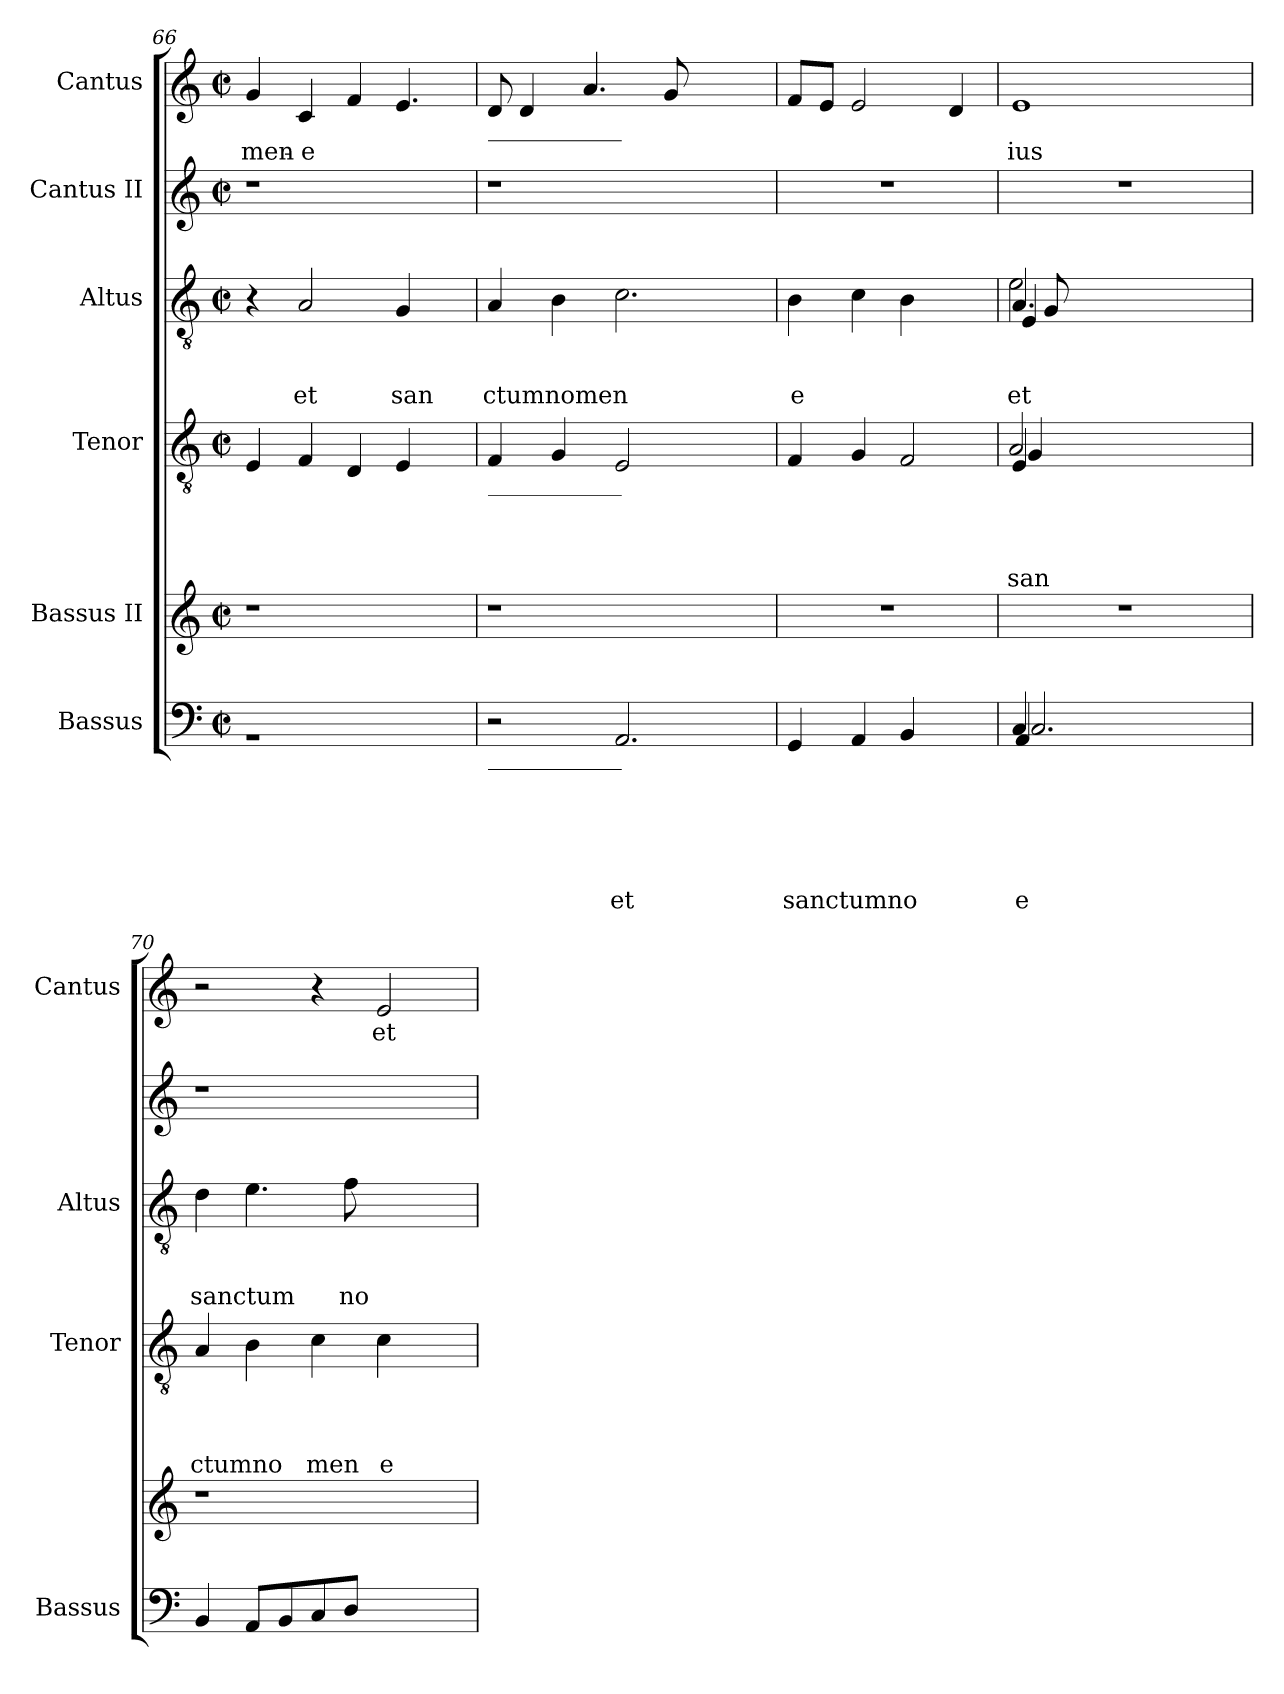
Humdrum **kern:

**kern	**text	**text	**text	**text	**text	**text	**kern	**kern	**text	**text	**text	**text	**kern	**text	**text	**text	**kern	**kern	**text
*part6	*part6	*part6	*part6	*part6	*part6	*part6	*part5	*part4	*part4	*part4	*part4	*part4	*part3	*part3	*part3	*part3	*part2	*part1	*part1
*staff6	*staff6	*staff6	*staff6	*staff6	*staff6	*staff6	*staff5	*staff4	*staff4	*staff4	*staff4	*staff4	*staff3	*staff3	*staff3	*staff3	*staff2	*staff1	*staff1
*I"Bassus	*	*	*	*	*	*	*I"Bassus II	*I"Tenor	*	*	*	*	*I"Altus	*	*	*	*I"Cantus II	*I"Cantus	*
*I'Bassus	*	*	*	*	*	*	*	*I'Tenor	*	*	*	*	*I'Altus	*	*	*	*	*I'Cantus	*
*clefF4	*	*	*	*	*	*	*clefG2	*clefGv2	*	*	*	*	*clefGv2	*	*	*	*clefG2	*clefG2	*
*k[]	*	*	*	*	*	*	*k[]	*k[]	*	*	*	*	*k[]	*	*	*	*k[]	*k[]	*
*C:	*	*	*	*	*	*	*C:	*C:	*	*	*	*	*C:	*	*	*	*C:	*C:	*
*M2/2	*	*	*	*	*	*	*M2/2	*M2/2	*	*	*	*	*M2/2	*	*	*	*M2/2	*M2/2	*
*met(c|)	*	*	*	*	*	*	*met(c|)	*met(c|)	*	*	*	*	*met(c|)	*	*	*	*met(c|)	*met(c|)	*
=66	=66	=66	=66	=66	=66	=66	=66	=66	=66	=66	=66	=66	=66	=66	=66	=66	=66	=66	=66
!	!	!	!	!	!	!	!	!	!	!	!	!	!	!	!	!	!	!	!LO:LY:b
1rC	.	.	.	.	.	.	1r	4E/	.	.	.	.	4r	.	.	.	1r	4g/	men-
!	!	!	!	!	!	!	!	!	!	!	!	!	!	!	!	!LO:LY:b	!	!	!LO:LY:b
.	.	.	.	.	.	.	.	4F/	.	.	.	.	2A/	.	.	et	.	4c/	-e
.	.	.	.	.	.	.	.	4D/	.	.	.	.	.	.	.	.	.	4f/	.
!	!	!	!	!	!	!	!	!	!	!	!	!	!	!	!	!LO:LY:b	!	!	!
.	.	.	.	.	.	.	.	4E/	.	.	.	.	4G/	.	.	san	.	4.e/	.
8ryy	.	.	.	.	.	.	8ryy	8ryy	.	.	.	.	8ryy	.	.	.	8ryy	.	.
!!LO:PB:g=z
=67	=67	=67	=67	=67	=67	=67	=67	=67	=67	=67	=67	=67	=67	=67	=67	=67	=67	=67	=67
!	!	!	!	!	!	!	!	!	!	!	!	!	!	!	!	!	!	!LO:TX:b:t=___________	!
!	!	!	!	!	!	!	!	!LO:TX:b:t=___________	!	!	!	!	!	!	!	!	!	!	!
!LO:TX:b:t=___________	!	!	!	!	!	!	!	!	!	!	!	!	!	!	!	!	!	!	!
!	!	!	!	!	!	!	!	!	!	!	!	!	!	!	!	!LO:LY:b	!	!	!
2r	.	.	.	.	.	.	1r	4F/	.	.	.	.	4A/	.	.	ctumnomen	1r	8d/	.
.	.	.	.	.	.	.	.	.	.	.	.	.	.	.	.	.	.	4d/	.
.	.	.	.	.	.	.	.	4G/	.	.	.	.	4B\	.	.	.	.	.	.
.	.	.	.	.	.	.	.	.	.	.	.	.	.	.	.	.	.	4.a/	.
!	!	!	!	!	!	!LO:LY:b	!	!	!	!	!	!	!	!	!	!	!	!	!
2.AA/	.	.	.	.	.	et	.	2E/	.	.	.	.	2.c\	.	.	.	.	.	.
.	.	.	.	.	.	.	.	.	.	.	.	.	.	.	.	.	.	8g/	.
.	.	.	.	.	.	.	.	.	.	.	.	.	.	.	.	.	.	4.ryy	.
.	.	.	.	.	.	.	4ryy	4ryy	.	.	.	.	.	.	.	.	4ryy	.	.
=68	=68	=68	=68	=68	=68	=68	=68	=68	=68	=68	=68	=68	=68	=68	=68	=68	=68	=68	=68
!	!	!	!	!	!	!LO:LY:b	!	!	!	!	!	!	!	!	!	!LO:LY:b	!	!	!
4GG/	.	.	.	.	.	sanctumno	1r	4F/	.	.	.	.	4B\	.	.	e	1r	8f/L	.
.	.	.	.	.	.	.	.	.	.	.	.	.	.	.	.	.	.	8e/J	.
4AA/	.	.	.	.	.	.	.	4G/	.	.	.	.	4c\	.	.	.	.	2e/	.
4BB/	.	.	.	.	.	.	.	2F/	.	.	.	.	4B\	.	.	.	.	.	.
4ryy	.	.	.	.	.	.	.	.	.	.	.	.	4ryy	.	.	.	.	4d/	.
=69	=69	=69	=69	=69	=69	=69	=69	=69	=69	=69	=69	=69	=69	=69	=69	=69	=69	=69	=69
!	!	!	!	!	!	!LO:LY:b	!	!	!	!	!	!	!	!	!	!	!	!	!
*^	*	*	*	*	*	*	*	*	*	*	*	*	*	*	*	*	*	*	*
!	!	!	!	!	!	!	!LO:LY:b	!	!	!	!	!	!LO:LY:b	!	!	!	!	!	!	!
*	*^	*	*	*	*	*	*	*	*^	*	*	*	*	*	*	*	*	*	*	*
!	!	!	!	!	!	!	!	!	!	!	!	!	!	!	!LO:LY:b	!	!	!	!	!	!	!
*	*	*	*	*	*	*	*	*	*	*	*^	*	*	*	*	*	*	*	*	*	*	*
!	!	!	!	!	!	!	!	!	!	!	!	!	!	!	!	!LO:LY:b	!	!	!	!LO:LY:b	!	!	!
*	*	*	*	*	*	*	*	*	*	*	*	*	*	*	*	*	*^	*	*	*	*	*	*
*	*	*	*	*	*	*	*	*	*	*	*	*	*	*	*	*	*	*^	*	*	*	*	*	*
*	*	*	*	*	*	*	*	*	*	*	*	*	*	*	*	*	*	*	*^	*	*	*	*	*	*
!	!	!	!	!	!	!	!	!	!	!	!	!	!	!	!	!	!	!	!	!	!	!	!LO:LY:b	!	!	!LO:LY:b
4C/	4AA/	2.C/	.	.	.	.	.	e	1r	4E/	2A/	4G/	.	.	.	san	4.A/	8ryy	4E/	2e\	.	.	et	1r	1e	ius
.	.	.	.	.	.	.	.	.	.	.	.	.	.	.	.	.	.	8G/	.	.	.	.	.	.	.	.
4ryy	4ryy	.	.	.	.	.	.	.	.	2ryy	.	2ryy	.	.	.	.	.	2ryy	2ryy	.	.	.	.	.	.	.
.	.	.	.	.	.	.	.	.	.	.	.	.	.	.	.	.	2ryy	.	.	.	.	.	.	.	.	.
2ryy	2ryy	.	.	.	.	.	.	.	.	.	2ryy	.	.	.	.	.	.	.	.	2ryy	.	.	.	.	.	.
.	.	4ryy	.	.	.	.	.	.	.	4ryy	.	4ryy	.	.	.	.	.	4ryy	4ryy	.	.	.	.	.	.	.
.	.	.	.	.	.	.	.	.	.	.	.	.	.	.	.	.	8ryy	.	.	.	.	.	.	.	.	.
*	*	*	*	*	*	*	*	*	*	*v	*v	*v	*	*	*	*	*	*	*	*	*	*	*	*	*	*
*v	*v	*v	*	*	*	*	*	*	*	*	*	*	*	*	*v	*v	*v	*v	*	*	*	*	*	*
=70	=70	=70	=70	=70	=70	=70	=70	=70	=70	=70	=70	=70	=70	=70	=70	=70	=70	=70	=70
!	!	!	!	!	!	!	!	!	!	!	!	!LO:LY:b	!	!	!	!LO:LY:b	!	!	!
4BB/	.	.	.	.	.	.	1r	4A/	.	.	.	ctumno	4d\	.	.	sanctum	1r	2r	.
8AA/L	.	.	.	.	.	.	.	4B\	.	.	.	.	4.e\	.	.	.	.	.	.
8BB/	.	.	.	.	.	.	.	.	.	.	.	.	.	.	.	.	.	.	.
!	!	!	!	!	!	!	!	!	!	!	!	!LO:LY:b	!	!	!	!	!	!	!
8C/	.	.	.	.	.	.	.	4c\	.	.	.	men	.	.	.	.	.	4r	.
!	!	!	!	!	!	!	!	!	!	!	!	!	!	!	!	!LO:LY:b	!	!	!
8D/J	.	.	.	.	.	.	.	.	.	.	.	.	8f\	.	.	no	.	.	.
!	!	!	!	!	!	!	!	!	!	!	!	!LO:LY:b	!	!	!	!	!	!	!LO:LY:b
2ryy	.	.	.	.	.	.	.	4c\	.	.	.	e	2ryy	.	.	.	.	2e/	et
.	.	.	.	.	.	.	4ryy	4ryy	.	.	.	.	.	.	.	.	4ryy	.	.
=	=	=	=	=	=	=	=	=	=	=	=	=	=	=	=	=	=	=	=
*-	*-	*-	*-	*-	*-	*-	*-	*-	*-	*-	*-	*-	*-	*-	*-	*-	*-	*-	*-
